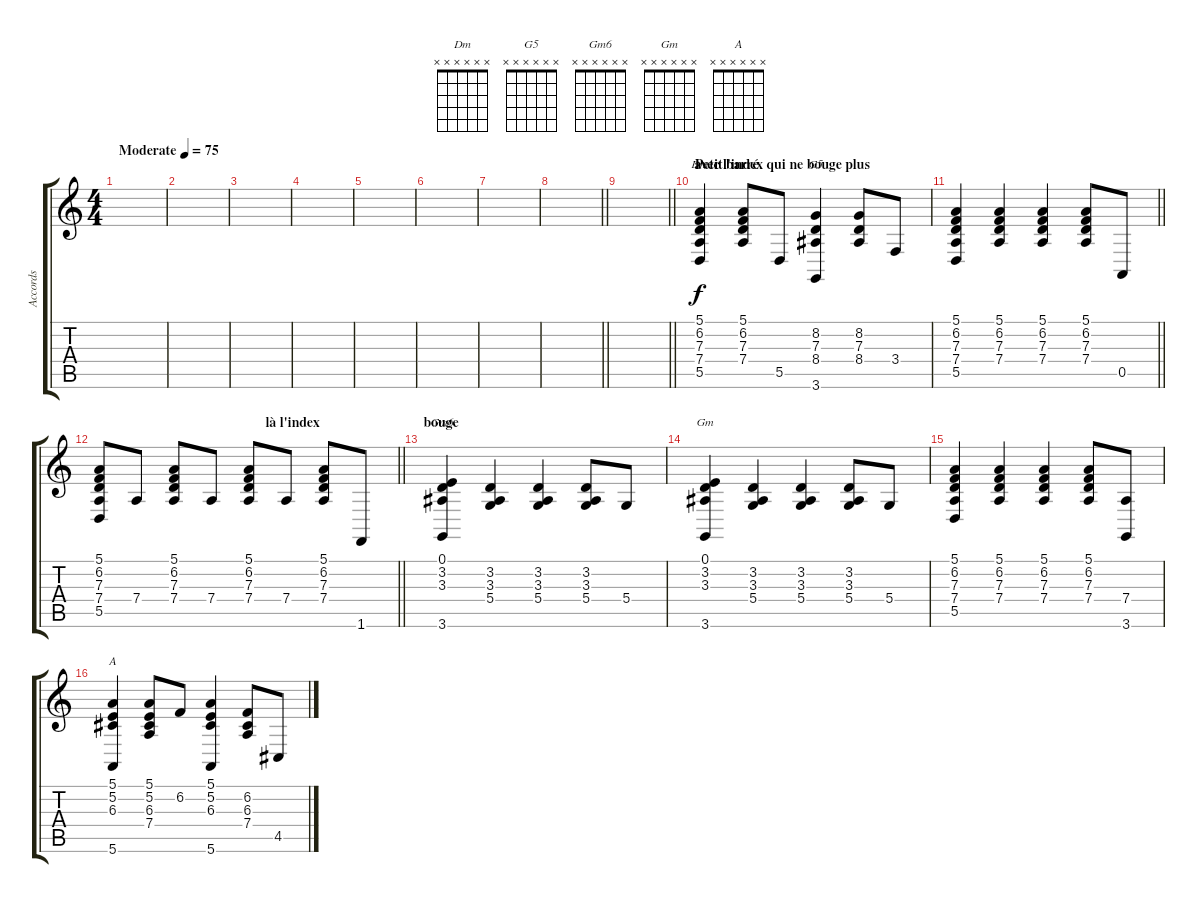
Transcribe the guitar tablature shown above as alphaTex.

\track ("Accords" "Accords") {instrument acousticgrandpiano}
\staff {score tabs}
\tuning (E4 B3 G3 D3 A2 E2) {hide}
\chord ("Dm" x x x x x x)
\chord ("G5" x x x x x x)
\chord ("Gm6" x x x x x x)
\chord ("Gm" x x x x x x)
\chord ("A" x x x x x x)
\ts (4 4)
\tempo (75 "Moderate")
\clef g2
\ks c
|
|
|
|
|
|
|
\barLineRight lightlight
|
\section ("" "                     Petit barré")
\barLineRight lightlight
|
\section ("" "avec l'index qui ne bouge plus ")
(5.1 6.2 7.3 7.4 5.5).4{ch "Dm"} (5.1 6.2 7.3 7.4).8 5.5.8 (8.2 7.3 8.4 3.6).4{ch "G5"} (8.2 7.3 8.4).8 3.4.8 |
\barLineRight lightlight
(5.1 6.2 7.3 7.4 5.5).4 (5.1 6.2 7.3 7.4).4 (5.1 6.2 7.3 7.4).4 (5.1 6.2 7.3 7.4).8 0.5.8 |
\section ("" "                                                 là l'index ")
\barLineRight lightlight
(5.1 6.2 7.3 7.4 5.5).8 7.4.8 (5.1 6.2 7.3 7.4).8 7.4.8 (5.1 6.2 7.3 7.4).8 7.4.8 (5.1 6.2 7.3 7.4).8 1.6.8 |
\section ("" "bouge")
(0.1 3.2 3.3 3.6).4{ch "Gm6"} (3.2 3.3 5.4).4 (3.2 3.3 5.4).4 (3.2 3.3 5.4).8 5.4.8 |
(0.1 3.2 3.3 3.6).4{ch "Gm"} (3.2 3.3 5.4).4 (3.2 3.3 5.4).4 (3.2 3.3 5.4).8 5.4.8 |
(5.1 6.2 7.3 7.4 5.5).4 (5.1 6.2 7.3 7.4).4 (5.1 6.2 7.3 7.4).4 (5.1 6.2 7.3 7.4).8 (7.4 3.6).8 |
(5.1 5.2 6.3 5.6).4{ch "A"} (5.1 5.2 6.3 7.4).8 6.2.8 (5.1 5.2 6.3 5.6).4 (6.2 6.3 7.4).8 4.5.8
